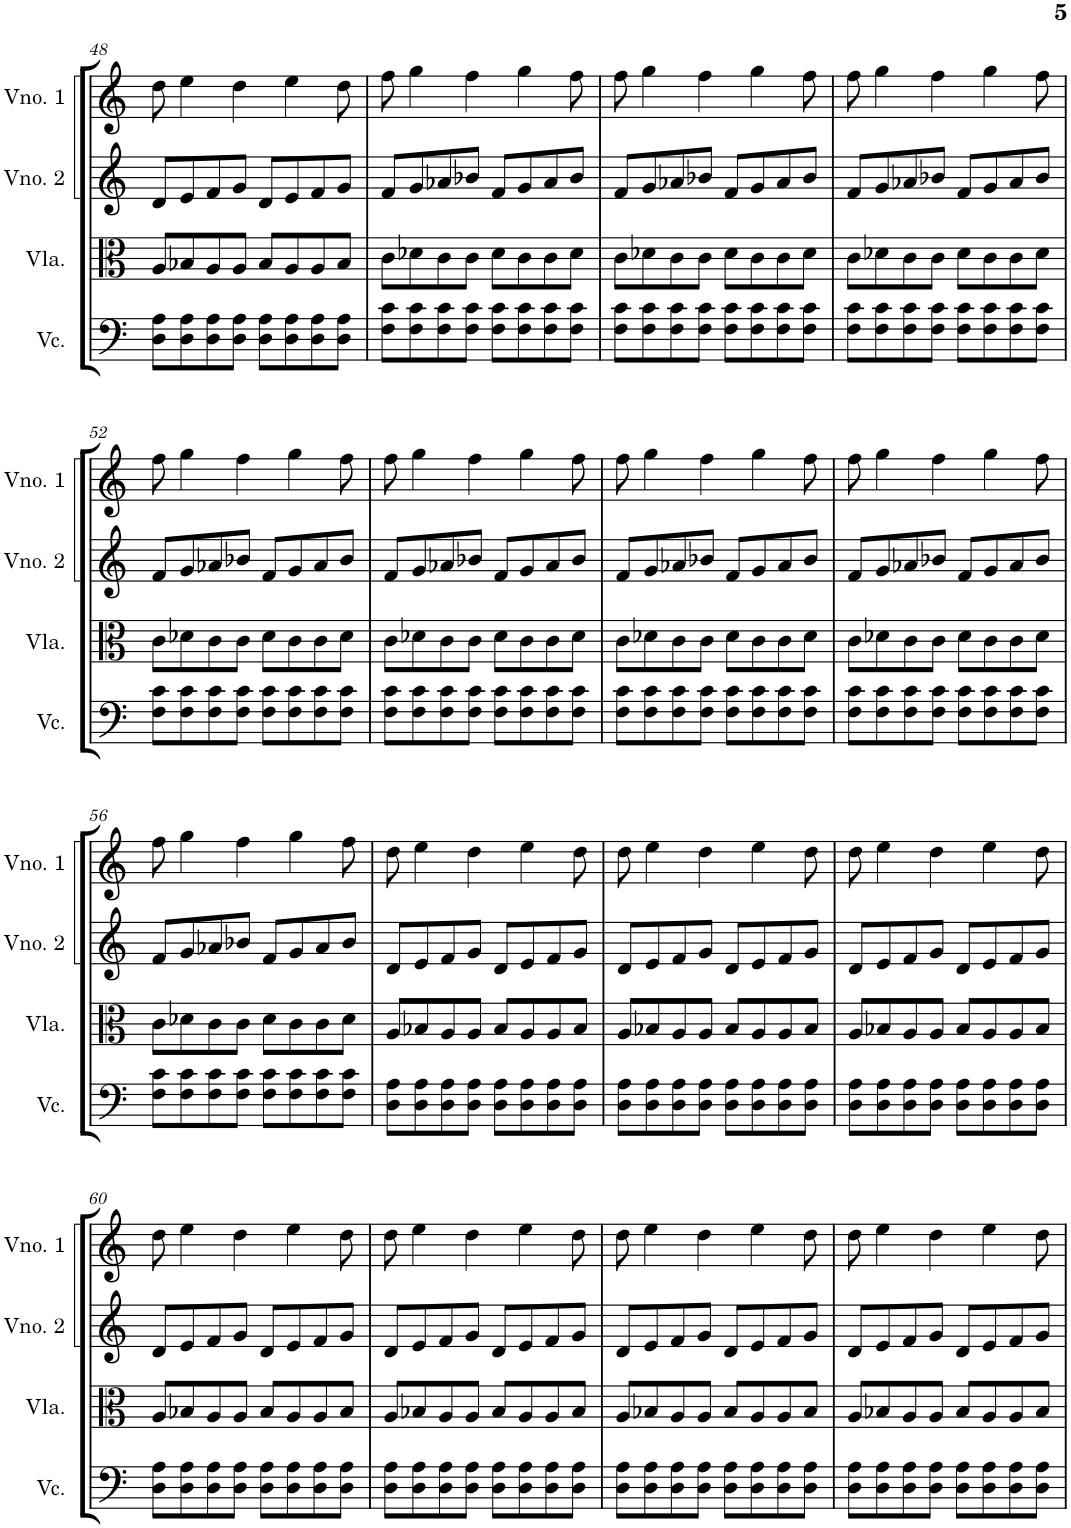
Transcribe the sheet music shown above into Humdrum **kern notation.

**kern	**kern	**kern	**kern
*part4	*part3	*part2	*part1
*staff4	*staff3	*staff2	*staff1
*I"Violoncelo	*I"Viola	*I"Violino 2	*I"Violino 1
*I'Vc.	*I'Vla.	*I'Vno. 2	*I'Vno. 1
!!LO:PB:g=z
*clefF4	*clefC3	*clefG2	*clefG2
*k[]	*k[]	*k[]	*k[]
*M4/4	*M4/4	*M4/4	*M4/4
=48	=48	=48	=48
8D\ 8A\L	8A/L	8d/L	8dd\
8D\ 8A\	8B-X/	8e/	4ee\
8D\ 8A\	8A/	8f/	.
8D\ 8A\J	8A/J	8g/J	4dd\
8D\ 8A\L	8B-/L	8d/L	.
8D\ 8A\	8A/	8e/	4ee\
8D\ 8A\	8A/	8f/	.
8D\ 8A\J	8B-/J	8g/J	8dd\
=49	=49	=49	=49
8F\ 8c\L	8c\L	8f/L	8ff\
8F\ 8c\	8d-X\	8g/	4gg\
8F\ 8c\	8c\	8a-X/	.
8F\ 8c\J	8c\J	8b-X/J	4ff\
8F\ 8c\L	8d-\L	8f/L	.
8F\ 8c\	8c\	8g/	4gg\
8F\ 8c\	8c\	8a-/	.
8F\ 8c\J	8d-\J	8b-/J	8ff\
=50	=50	=50	=50
8F\ 8c\L	8c\L	8f/L	8ff\
8F\ 8c\	8d-X\	8g/	4gg\
8F\ 8c\	8c\	8a-X/	.
8F\ 8c\J	8c\J	8b-X/J	4ff\
8F\ 8c\L	8d-\L	8f/L	.
8F\ 8c\	8c\	8g/	4gg\
8F\ 8c\	8c\	8a-/	.
8F\ 8c\J	8d-\J	8b-/J	8ff\
=51	=51	=51	=51
8F\ 8c\L	8c\L	8f/L	8ff\
8F\ 8c\	8d-X\	8g/	4gg\
8F\ 8c\	8c\	8a-X/	.
8F\ 8c\J	8c\J	8b-X/J	4ff\
8F\ 8c\L	8d-\L	8f/L	.
8F\ 8c\	8c\	8g/	4gg\
8F\ 8c\	8c\	8a-/	.
8F\ 8c\J	8d-\J	8b-/J	8ff\
!!LO:LB:g=z
=52	=52	=52	=52
8F\ 8c\L	8c\L	8f/L	8ff\
8F\ 8c\	8d-X\	8g/	4gg\
8F\ 8c\	8c\	8a-X/	.
8F\ 8c\J	8c\J	8b-X/J	4ff\
8F\ 8c\L	8d-\L	8f/L	.
8F\ 8c\	8c\	8g/	4gg\
8F\ 8c\	8c\	8a-/	.
8F\ 8c\J	8d-\J	8b-/J	8ff\
=53	=53	=53	=53
8F\ 8c\L	8c\L	8f/L	8ff\
8F\ 8c\	8d-X\	8g/	4gg\
8F\ 8c\	8c\	8a-X/	.
8F\ 8c\J	8c\J	8b-X/J	4ff\
8F\ 8c\L	8d-\L	8f/L	.
8F\ 8c\	8c\	8g/	4gg\
8F\ 8c\	8c\	8a-/	.
8F\ 8c\J	8d-\J	8b-/J	8ff\
=54	=54	=54	=54
8F\ 8c\L	8c\L	8f/L	8ff\
8F\ 8c\	8d-X\	8g/	4gg\
8F\ 8c\	8c\	8a-X/	.
8F\ 8c\J	8c\J	8b-X/J	4ff\
8F\ 8c\L	8d-\L	8f/L	.
8F\ 8c\	8c\	8g/	4gg\
8F\ 8c\	8c\	8a-/	.
8F\ 8c\J	8d-\J	8b-/J	8ff\
=55	=55	=55	=55
8F\ 8c\L	8c\L	8f/L	8ff\
8F\ 8c\	8d-X\	8g/	4gg\
8F\ 8c\	8c\	8a-X/	.
8F\ 8c\J	8c\J	8b-X/J	4ff\
8F\ 8c\L	8d-\L	8f/L	.
8F\ 8c\	8c\	8g/	4gg\
8F\ 8c\	8c\	8a-/	.
8F\ 8c\J	8d-\J	8b-/J	8ff\
!!LO:LB:g=z
=56	=56	=56	=56
8F\ 8c\L	8c\L	8f/L	8ff\
8F\ 8c\	8d-X\	8g/	4gg\
8F\ 8c\	8c\	8a-X/	.
8F\ 8c\J	8c\J	8b-X/J	4ff\
8F\ 8c\L	8d-\L	8f/L	.
8F\ 8c\	8c\	8g/	4gg\
8F\ 8c\	8c\	8a-/	.
8F\ 8c\J	8d-\J	8b-/J	8ff\
=57	=57	=57	=57
8D\ 8A\L	8A/L	8d/L	8dd\
8D\ 8A\	8B-X/	8e/	4ee\
8D\ 8A\	8A/	8f/	.
8D\ 8A\J	8A/J	8g/J	4dd\
8D\ 8A\L	8B-/L	8d/L	.
8D\ 8A\	8A/	8e/	4ee\
8D\ 8A\	8A/	8f/	.
8D\ 8A\J	8B-/J	8g/J	8dd\
=58	=58	=58	=58
8D\ 8A\L	8A/L	8d/L	8dd\
8D\ 8A\	8B-X/	8e/	4ee\
8D\ 8A\	8A/	8f/	.
8D\ 8A\J	8A/J	8g/J	4dd\
8D\ 8A\L	8B-/L	8d/L	.
8D\ 8A\	8A/	8e/	4ee\
8D\ 8A\	8A/	8f/	.
8D\ 8A\J	8B-/J	8g/J	8dd\
=59	=59	=59	=59
8D\ 8A\L	8A/L	8d/L	8dd\
8D\ 8A\	8B-X/	8e/	4ee\
8D\ 8A\	8A/	8f/	.
8D\ 8A\J	8A/J	8g/J	4dd\
8D\ 8A\L	8B-/L	8d/L	.
8D\ 8A\	8A/	8e/	4ee\
8D\ 8A\	8A/	8f/	.
8D\ 8A\J	8B-/J	8g/J	8dd\
!!LO:LB:g=z
=60	=60	=60	=60
8D\ 8A\L	8A/L	8d/L	8dd\
8D\ 8A\	8B-X/	8e/	4ee\
8D\ 8A\	8A/	8f/	.
8D\ 8A\J	8A/J	8g/J	4dd\
8D\ 8A\L	8B-/L	8d/L	.
8D\ 8A\	8A/	8e/	4ee\
8D\ 8A\	8A/	8f/	.
8D\ 8A\J	8B-/J	8g/J	8dd\
=61	=61	=61	=61
8D\ 8A\L	8A/L	8d/L	8dd\
8D\ 8A\	8B-X/	8e/	4ee\
8D\ 8A\	8A/	8f/	.
8D\ 8A\J	8A/J	8g/J	4dd\
8D\ 8A\L	8B-/L	8d/L	.
8D\ 8A\	8A/	8e/	4ee\
8D\ 8A\	8A/	8f/	.
8D\ 8A\J	8B-/J	8g/J	8dd\
=62	=62	=62	=62
8D\ 8A\L	8A/L	8d/L	8dd\
8D\ 8A\	8B-X/	8e/	4ee\
8D\ 8A\	8A/	8f/	.
8D\ 8A\J	8A/J	8g/J	4dd\
8D\ 8A\L	8B-/L	8d/L	.
8D\ 8A\	8A/	8e/	4ee\
8D\ 8A\	8A/	8f/	.
8D\ 8A\J	8B-/J	8g/J	8dd\
=63	=63	=63	=63
8D\ 8A\L	8A/L	8d/L	8dd\
8D\ 8A\	8B-X/	8e/	4ee\
8D\ 8A\	8A/	8f/	.
8D\ 8A\J	8A/J	8g/J	4dd\
8D\ 8A\L	8B-/L	8d/L	.
8D\ 8A\	8A/	8e/	4ee\
8D\ 8A\	8A/	8f/	.
8D\ 8A\J	8B-/J	8g/J	8dd\
=	=	=	=
*-	*-	*-	*-
